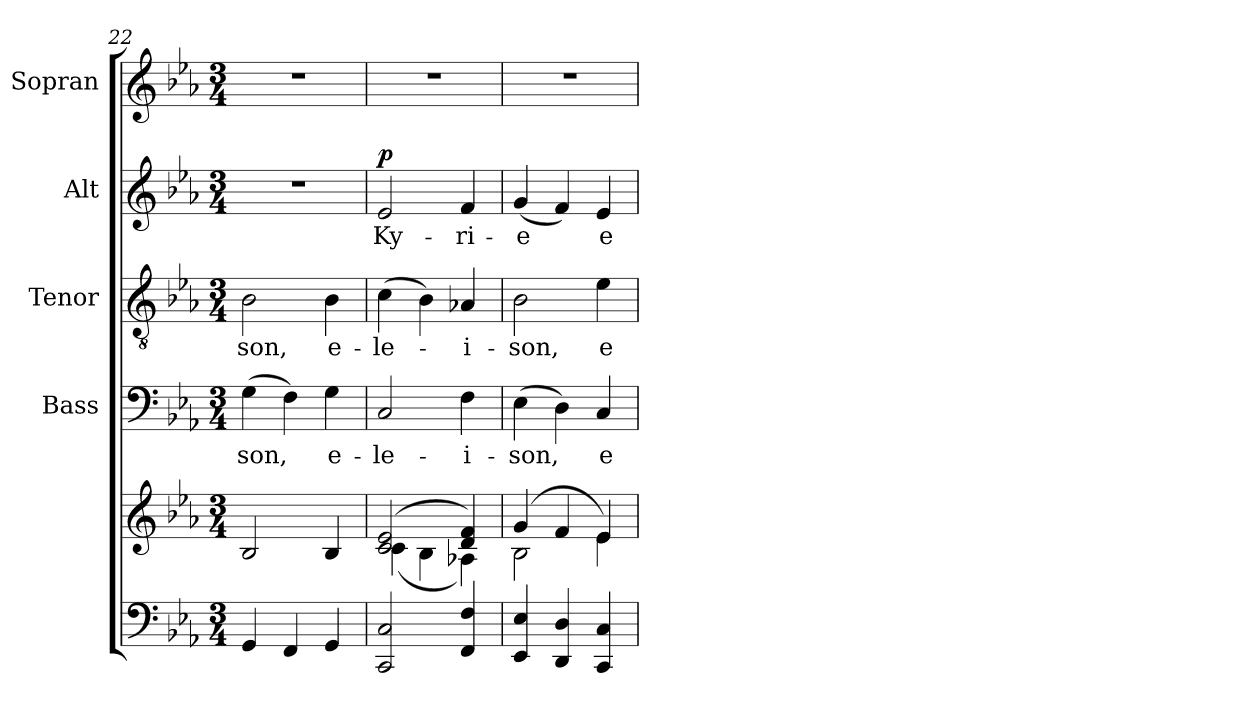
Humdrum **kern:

**kern	**kern	**kern	**text	**kern	**text	**kern	**text	**dynam	**kern
*part5	*part5	*part4	*part4	*part3	*part3	*part2	*part2	*part2	*part1
*staff6	*staff5	*staff4	*staff4	*staff3	*staff3	*staff2	*staff2	*staff2	*staff1
*	*	*I"Bass	*	*I"Tenor	*	*I"Alt	*	*	*I"Sopran
*	*	*I'B.	*	*I'T.	*	*I'A.	*	*	*I'S.
*clefF4	*clefG2	*clefF4	*	*clefGv2	*	*clefG2	*	*	*clefG2
*k[b-e-a-]	*k[b-e-a-]	*k[b-e-a-]	*	*k[b-e-a-]	*	*k[b-e-a-]	*	*	*k[b-e-a-]
*E-:	*E-:	*E-:	*	*E-:	*	*E-:	*	*	*E-:
*M3/4	*M3/4	*M3/4	*	*M3/4	*	*M3/4	*	*	*M3/4
=22	=22	=22	=22	=22	=22	=22	=22	=22	=22
!	!	!	!LO:LY:b	!	!LO:LY:b	!	!	!	!
4GG/	2B-/	(>4G\	-son,	2B-\	-son,	2.r	.	.	2.r
4FF/	.	4F\)	.	.	.	.	.	.	.
!	!	!	!LO:LY:b	!	!LO:LY:b	!	!	!	!
4GG/	4B-/	4G\	e-	4B-\	e-	.	.	.	.
=23	=23	=23	=23	=23	=23	=23	=23	=23	=23
*	*^	*	*	*	*	*	*	*	*
!	!	!	!	!LO:LY:b	!	!LO:LY:b	!	!LO:LY:b	!LO:DY:a	!
2CC/ 2C/	(2c/ 2e-/	(<4c\	2C/	-le-	(>4c\	-le-	2e-/	Ky-	p	2.r
.	.	4B-\	.	.	4B-\)	.	.	.	.	.
!	!	!	!	!LO:LY:b	!	!LO:LY:b	!	!LO:LY:b	!	!
4FF/ 4F/	4d/ 4f/)	4A-X\)	4F\	-i-	4A-X/	-i-	4f/	-ri-	.	.
=24	=24	=24	=24	=24	=24	=24	=24	=24	=24	=24
!	!	!	!	!LO:LY:b	!	!LO:LY:b	!	!LO:LY:b	!	!
4EE-/ 4E-/	(4g/	2B-\	(>4E-\	-son,	2B-\	-son,	(<4g/	-e	.	2.r
4DD/ 4D/	4f/	.	4D\)	.	.	.	4f/)	.	.	.
!	!	!	!	!LO:LY:b	!	!LO:LY:b	!	!LO:LY:b	!	!
4CC/ 4C/	4e-/)	4e-\	4C/	e-	4e-\	e-	4e-/	e-	.	.
*	*v	*v	*	*	*	*	*	*	*	*
=	=	=	=	=	=	=	=	=	=
*-	*-	*-	*-	*-	*-	*-	*-	*-	*-
